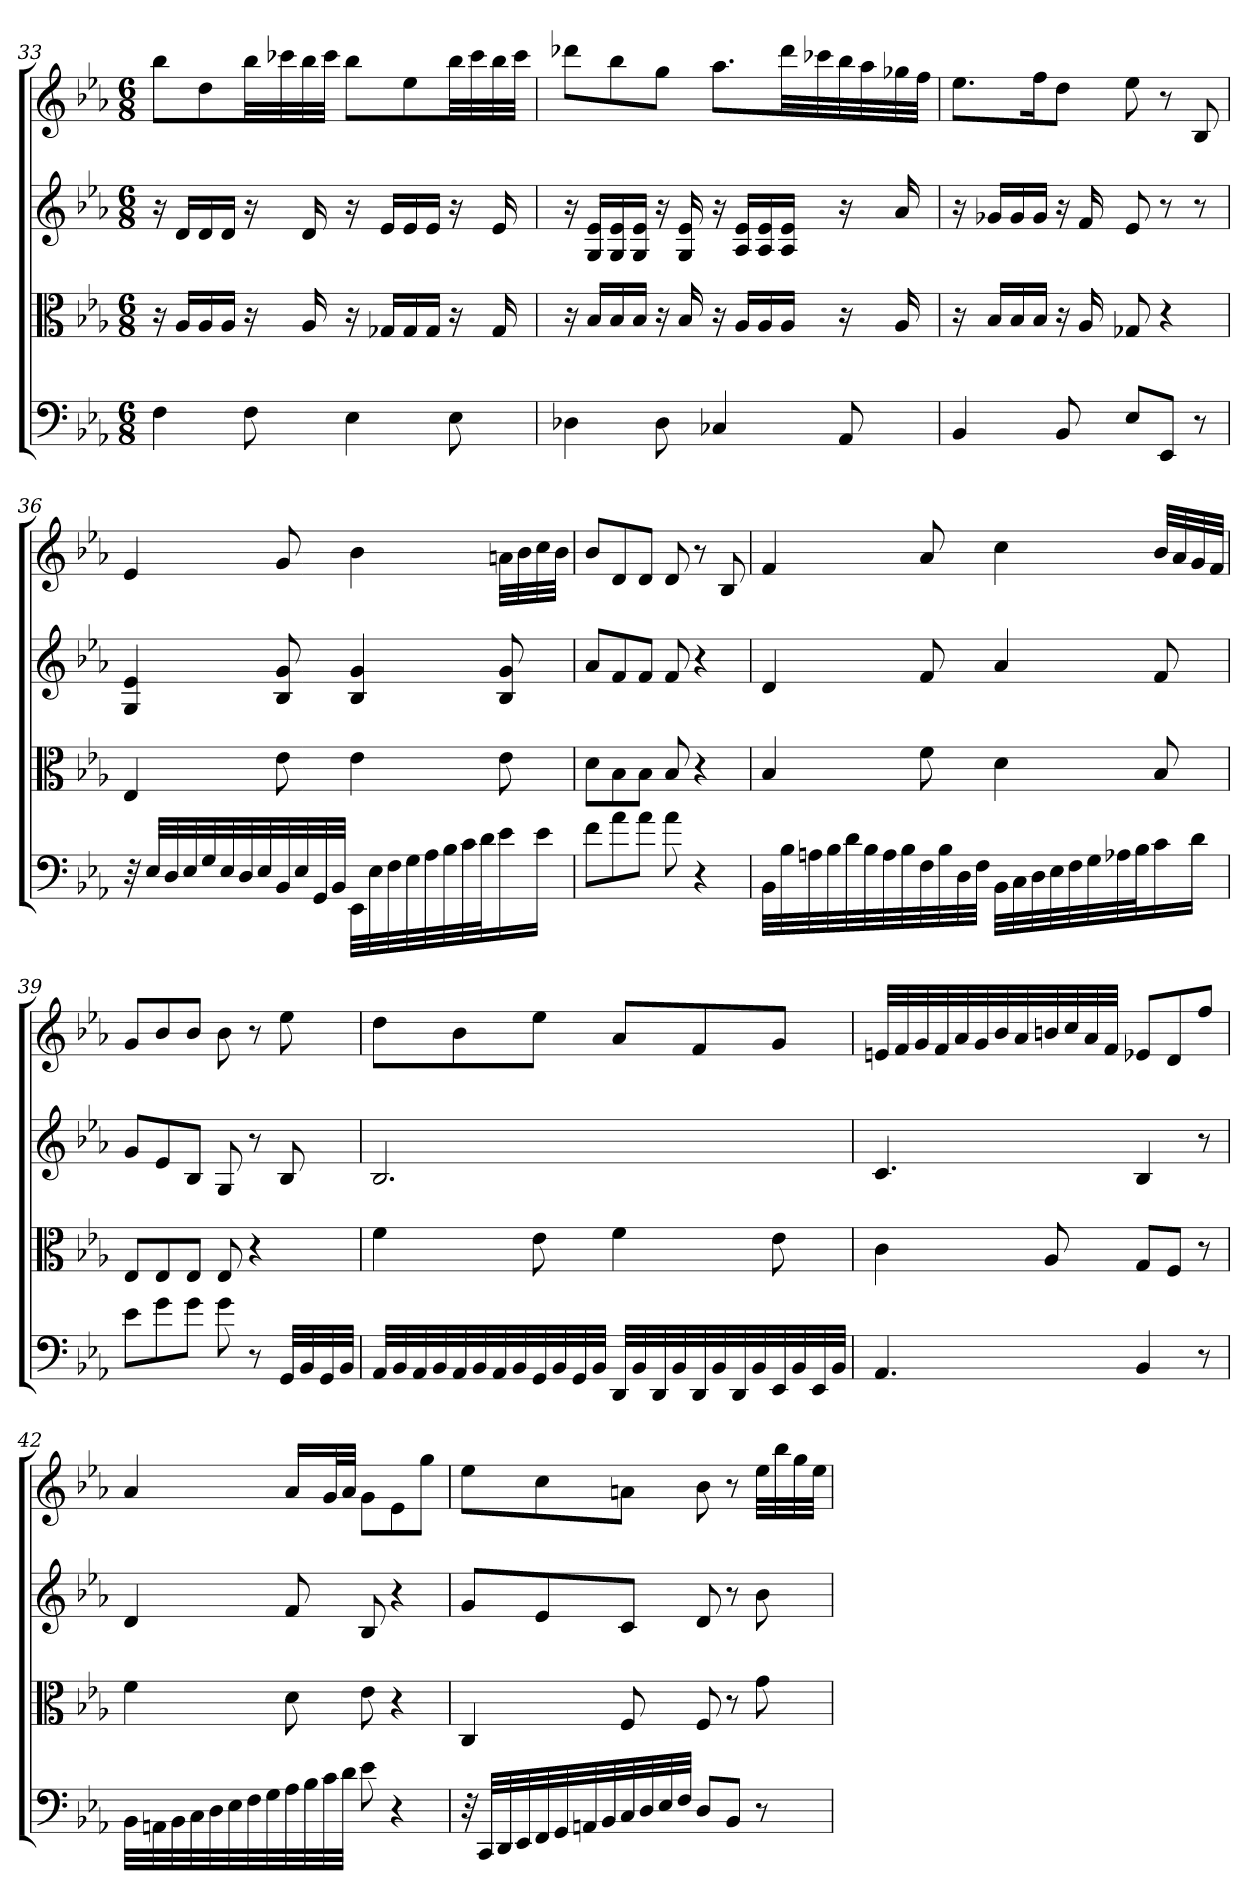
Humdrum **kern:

**kern	**kern	**kern	**kern
*part4	*part3	*part2	*part1
*staff4	*staff3	*staff2	*staff1
*clefF4	*clefC3	*	*
*k[b-e-a-]	*k[b-e-a-]	*k[b-e-a-]	*k[b-e-a-]
*E-:	*E-:	*E-:	*E-:
*M6/8	*M6/8	*M6/8	*M6/8
=33	=33	=33	=33
4F	16r	16r	8bb-L
.	16A-/LL	16dLL	.
.	16A-/	16d	8dd
.	16A-/JJ	16dJJ	.
8F	16r	16r	32bb-LL
.	.	.	32ccc-X
.	16A-	16d	32bb-
.	.	.	32ccc-JJJ
4E-	16r	16r	8bb-L
.	16G-X/LL	16e-LL	.
.	16G-/	16e-	8ee-
.	16G-/JJ	16e-JJ	.
8E-	16r	16r	32bb-LL
.	.	.	32ccc-
.	16G-	16e-	32bb-
.	.	.	32ccc-JJJ
=34	=34	=34	=34
4D-X	16r	16r	8ddd-XL
.	16B-/LL	16G 16e-LL	.
.	16B-/	16G 16e-	8bb-
.	16B-/JJ	16G 16e-JJ	.
8D-	16r	16r	8ggJ
.	16B-	16G 16e-	.
4C-X	16r	16r	8.aa-L
.	16A-/LL	16A- 16e-LL	.
.	16A-/	16A- 16e-	.
.	16A-/JJ	16A- 16e-JJ	32ddd-LL
.	.	.	32ccc-X
8AA-	16r	16r	32bb-
.	.	.	32aa-
.	16A-	16a-	32gg-X
.	.	.	32ffJJJ
=35	=35	=35	=35
4BB-	16r	16r	8.ee-L
.	16B-/LL	16g-XLL	.
.	16B-/	16g-	.
.	16B-/JJ	16g-JJ	16ffK
8BB-	16r	16r	8ddJ
.	16A-	16f	.
8E-/L	8G-X	8e-	8ee-
8EE-/J	4r	8r	8r
8r	.	8r	8B-
=36	=36	=36	=36
32r	4E-	4G 4e-	4e-
32E-/LLL	.	.	.
32D/	.	.	.
32E-/	.	.	.
32G/	.	.	.
32E-/	.	.	.
32D/	.	.	.
32E-/	.	.	.
32BB-/	8e-	8B- 8g	8g
32E-/	.	.	.
32GG/	.	.	.
32BB-/JJJ	.	.	.
32EE-\LLL	4e-	4B- 4g	4b-
32E-\	.	.	.
32F\	.	.	.
32G\	.	.	.
32A-\	.	.	.
32B-\	.	.	.
32c\	.	.	.
32d\J	.	.	.
16e-\	8e-	8B- 8g	32anLLL
.	.	.	32b-
16e-\JJ	.	.	32cc
.	.	.	32b-JJJ
=37	=37	=37	=37
8f\L	8d\L	8a-L	8b-L
8a-\	8B-\	8f	8d
8a-\J	8B-\J	8fJ	8dJ
8a-	8B-	8f	8d
4r	4r	4r	8r
.	.	.	8B-
=38	=38	=38	=38
32BB-\LLL	4B-	4d	4f
32B-\	.	.	.
32An\	.	.	.
32B-\	.	.	.
32d\	.	.	.
32B-\	.	.	.
32A\	.	.	.
32B-\	.	.	.
32F\	8f	8f	8a-
32B-\	.	.	.
32D\	.	.	.
32F\JJJ	.	.	.
32BB-\LLL	4d	4a-	4cc
32C\	.	.	.
32D\	.	.	.
32E-\	.	.	.
32F\	.	.	.
32G\	.	.	.
32A-X\	.	.	.
32B-\J	.	.	.
16c\	8B-	8f	32b-LLL
.	.	.	32a-
16d\JJ	.	.	32g
.	.	.	32fJJJ
=39	=39	=39	=39
8e-\L	8E-/L	8gL	8gL
8g\	8E-/	8e-	8b-
8g\J	8E-/J	8B-J	8b-J
8g	8E-	8G	8b-
8r	4r	8r	8r
32GG/LLL	.	8B-	8ee-
32BB-/	.	.	.
32GG/	.	.	.
32BB-/JJJ	.	.	.
=40	=40	=40	=40
32AA-/LLL	4f	2.B-	8ddL
32BB-/	.	.	.
32AA-/	.	.	.
32BB-/	.	.	.
32AA-/	.	.	8b-
32BB-/	.	.	.
32AA-/	.	.	.
32BB-/	.	.	.
32GG/	8e-	.	8ee-J
32BB-/	.	.	.
32GG/	.	.	.
32BB-/JJJ	.	.	.
32DD/LLL	4f	.	8a-L
32BB-/	.	.	.
32DD/	.	.	.
32BB-/	.	.	.
32DD/	.	.	8f
32BB-/	.	.	.
32DD/	.	.	.
32BB-/	.	.	.
32EE-/	8e-	.	8gJ
32BB-/	.	.	.
32EE-/	.	.	.
32BB-/JJJ	.	.	.
=41	=41	=41	=41
4.AA-	4c	4.c	32enLLL
.	.	.	32f
.	.	.	32g
.	.	.	32f
.	.	.	32a-
.	.	.	32g
.	.	.	32b-
.	.	.	32a-
.	8A-	.	32bn
.	.	.	32cc
.	.	.	32a-
.	.	.	32fJJJ
4BB-	8G/L	4B-	8e-XL
.	8F/J	.	8d
8r	8r	8r	8ffJ
=42	=42	=42	=42
32BB-\LLL	4f	4d	4a-
32AAn\	.	.	.
32BB-\	.	.	.
32C\	.	.	.
32D\	.	.	.
32E-\	.	.	.
32F\	.	.	.
32G\	.	.	.
32A-\	8d	8f	16a-LL
32B-\	.	.	.
32c\	.	.	32gL
32d\JJJ	.	.	32a-JJJ
8e-	8e-	8B-	8gL
4r	4r	4r	8e-
.	.	.	8ggJ
=43	=43	=43	=43
32r	4C	8gL	8ee-L
32CC/LLL	.	.	.
32DD/	.	.	.
32EE-/	.	.	.
32FF/	.	8e-	8cc
32GG/	.	.	.
32AAn/	.	.	.
32BB-/	.	.	.
32C/	8F	8cJ	8anJ
32D/	.	.	.
32E-/	.	.	.
32F/JJJ	.	.	.
8D/L	8F	8d	8b-
8BB-/J	8r	8r	8r
8r	8g	8b-	32ee-LLL
.	.	.	32bb-
.	.	.	32gg
.	.	.	32ee-JJJ
=	=	=	=
*-	*-	*-	*-
